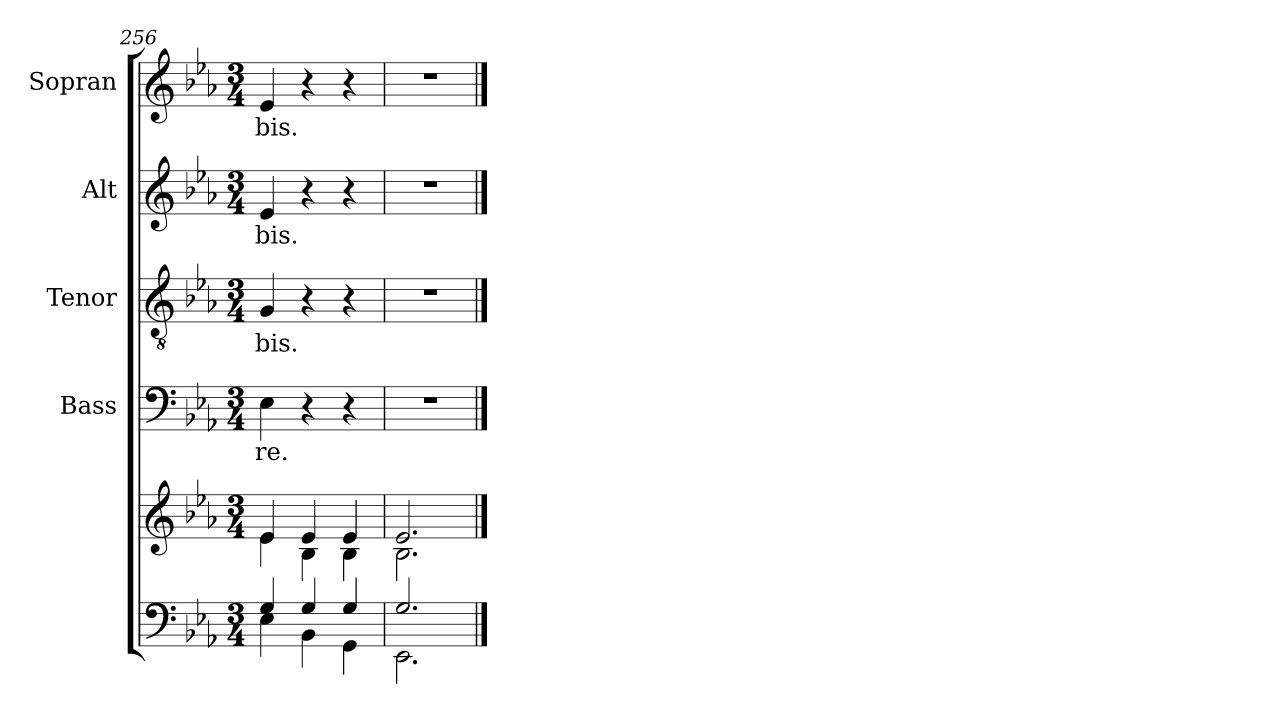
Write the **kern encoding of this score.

**kern	**kern	**kern	**text	**kern	**text	**kern	**text	**kern	**text
*part5	*part5	*part4	*part4	*part3	*part3	*part2	*part2	*part1	*part1
*staff6	*staff5	*staff4	*staff4	*staff3	*staff3	*staff2	*staff2	*staff1	*staff1
*	*	*I"Bass	*	*I"Tenor	*	*I"Alt	*	*I"Sopran	*
*	*	*I'B.	*	*I'T.	*	*I'A.	*	*I'S.	*
*clefF4	*clefG2	*clefF4	*	*clefGv2	*	*clefG2	*	*clefG2	*
*k[b-e-a-]	*k[b-e-a-]	*k[b-e-a-]	*	*k[b-e-a-]	*	*k[b-e-a-]	*	*k[b-e-a-]	*
*E-:	*E-:	*E-:	*	*E-:	*	*E-:	*	*E-:	*
*M3/4	*M3/4	*M3/4	*	*M3/4	*	*M3/4	*	*M3/4	*
=256	=256	=256	=256	=256	=256	=256	=256	=256	=256
*^	*^	*	*	*	*	*	*	*	*
!	!	!	!	!	!LO:LY:b	!	!LO:LY:b	!	!LO:LY:b	!	!LO:LY:b
4G/	4E-\	4e-/	4e-\	4E-\	-re.	4G/	-bis.	4e-/	-bis.	4e-/	-bis.
4G/	4BB-\	4e-/	4B-\	4r	.	4r	.	4r	.	4r	.
4G/	4GG\	4e-/	4B-\	4r	.	4r	.	4r	.	4r	.
=257	=257	=257	=257	=257	=257	=257	=257	=257	=257	=257	=257
2.G/	2.EE-\	2.e-/	2.B-\	2.r	.	2.r	.	2.r	.	2.r	.
*v	*v	*	*	*	*	*	*	*	*	*	*
*	*v	*v	*	*	*	*	*	*	*	*
==	==	==	==	==	==	==	==	==	==
*-	*-	*-	*-	*-	*-	*-	*-	*-	*-
